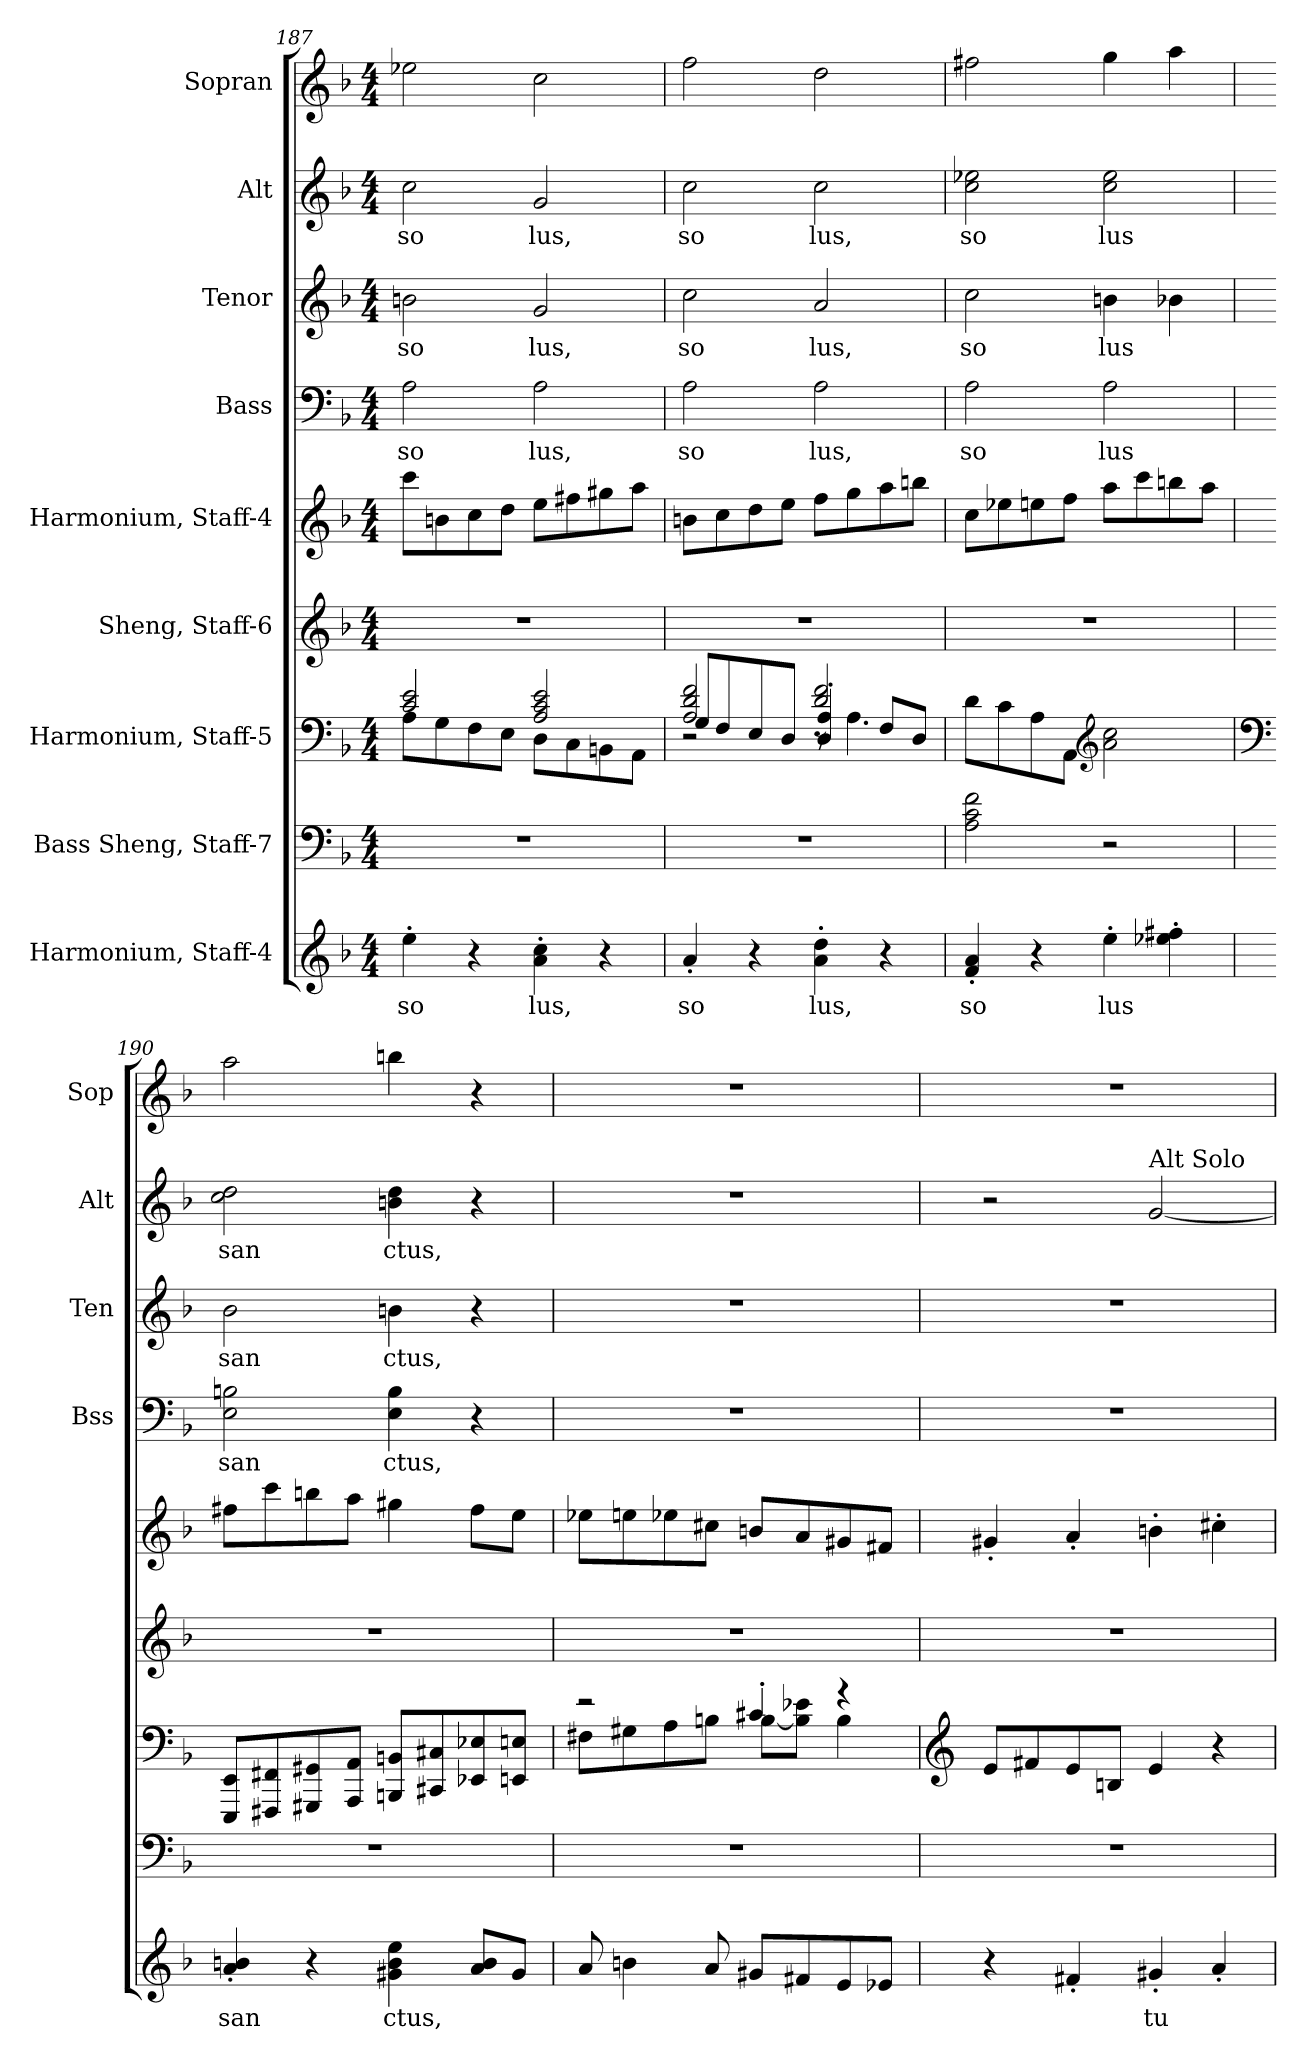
**kern	**text	**kern	**kern	**kern	**kern	**kern	**text	**kern	**text	**kern	**text	**kern
*part9	*part9	*part8	*part7	*part6	*part5	*part4	*part4	*part3	*part3	*part2	*part2	*part1
*staff9	*staff9	*staff8	*staff7	*staff6	*staff5	*staff4	*staff4	*staff3	*staff3	*staff2	*staff2	*staff1
*I"Harmonium, Staff-4	*	*I"Bass Sheng, Staff-7	*I"Harmonium, Staff-5	*I"Sheng, Staff-6	*I"Harmonium, Staff-4	*I"Bass	*	*I"Tenor	*	*I"Alt	*	*I"Sopran
*	*	*	*	*	*	*I'Bss	*	*I'Ten	*	*I'Alt	*	*I'Sop
!!LO:PB:g=z
*clefG2	*	*clefF4	*clefF4	*clefG2	*clefG2	*clefF4	*	*clefG2	*	*clefG2	*	*clefG2
*	*	*	*	*	*	*	*	*ITrd4c7	*	*ITrd2c3	*	*ITrd2c3
*k[b-]	*	*k[b-]	*k[b-]	*k[b-]	*k[b-]	*k[b-]	*	*k[b-e-]	*	*k[f#c#]	*	*k[f#c#]
*M4/4	*	*M4/4	*M4/4	*M4/4	*M4/4	*M4/4	*	*M4/4	*	*M4/4	*	*M4/4
=187	=187	=187	=187	=187	=187	=187	=187	=187	=187	=187	=187	=187
*	*	*	*^	*	*	*	*	*	*	*	*	*
4ee'\	so	1r	2c/ 2e/	8A\L	1r	8ccc\L	2A\	so	2en\	so	2a\	so	2ccn\
.	.	.	.	8G\	.	8bn\	.	.	.	.	.	.	.
4r	.	.	.	8F\	.	8cc\	.	.	.	.	.	.	.
.	.	.	.	8E\J	.	8dd\J	.	.	.	.	.	.	.
4a\' 4cc\'	lus,	.	2A/ 2c/ 2e/	8D\L	.	8ee\L	2A\	lus,	2c/	lus,	2e/	lus,	2a\
.	.	.	.	8C\	.	8ff#X\	.	.	.	.	.	.	.
4r	.	.	.	8BBn\	.	8gg#X\	.	.	.	.	.	.	.
.	.	.	.	8AA\J	.	8aa\J	.	.	.	.	.	.	.
=188	=188	=188	=188	=188	=188	=188	=188	=188	=188	=188	=188	=188	=188
*	*	*	*	*^	*	*	*	*	*	*	*	*	*
4a'/	so	1r	2A/ 2d/ 2f/	2r	8G/L	1r	8bn\L	2A\	so	2f\	so	2a\	so	2dd\
.	.	.	.	.	8F/	.	8cc\	.	.	.	.	.	.	.
4r	.	.	.	.	8E/	.	8dd\	.	.	.	.	.	.	.
.	.	.	.	.	8D/J	.	8ee\J	.	.	.	.	.	.	.
4a\' 4dd\'	lus,	.	2d/ 2f/	8r	4D/' 4A/'	.	8ff\L	2A\	lus,	2d/	lus,	2a\	lus,	2b\
.	.	.	.	4.A\	.	.	8gg\	.	.	.	.	.	.	.
4r	.	.	.	.	8F/L	.	8aa\	.	.	.	.	.	.	.
.	.	.	.	.	8D/J	.	8bbn\J	.	.	.	.	.	.	.
*	*	*	*v	*v	*v	*	*	*	*	*	*	*	*	*
=189	=189	=189	=189	=189	=189	=189	=189	=189	=189	=189	=189	=189
4f/' 4a/'	so	2A\ 2c\ 2f\	8d\L	1r	8cc\L	2A\	so	2f\	so	2a\ 2ccn\	so	2dd#X\
.	.	.	8c\	.	8ee-X\	.	.	.	.	.	.	.
4r	.	.	8A\	.	8een\	.	.	.	.	.	.	.
.	.	.	8AA\J	.	8ff\J	.	.	.	.	.	.	.
*	*	*	*clefG2	*	*	*	*	*	*	*	*	*
4ee'\	lus	2r	2a\ 2cc\	.	8aa\L	2A\	lus	4en\	lus	2a\ 2cc\	lus	4ee\
.	.	.	.	.	8ccc\	.	.	.	.	.	.	.
4ee-X\' 4ff#X\'	.	.	.	.	8bbn\	.	.	4e-X\	.	.	.	4ff#\
.	.	.	.	.	8aa\J	.	.	.	.	.	.	.
!!LO:PB:g=z
=190	=190	=190	=190	=190	=190	=190	=190	=190	=190	=190	=190	=190
*	*	*	*clefF4	*	*	*	*	*	*	*	*	*
4a/' 4bn/'	san	1r	8EEE/ 8EE/L	1r	8ff#X\L	2E\ 2Bn\	san	2e-\	san	2a\ 2b\	san	2ff#\
.	.	.	8FFF#X/ 8FF#X/	.	8ccc\	.	.	.	.	.	.	.
4r	.	.	8GGG#X/ 8GG#X/	.	8bbn\	.	.	.	.	.	.	.
.	.	.	8AAA/ 8AA/J	.	8aa\J	.	.	.	.	.	.	.
4g#X\ 4b\ 4ee\	ctus,	.	8BBBn/ 8BBn/L	.	4gg#X\	4E\ 4B\	ctus,	4en\	ctus,	4g#X\ 4b\	ctus,	4gg#X\
.	.	.	8CC#X/ 8C#X/	.	.	.	.	.	.	.	.	.
8a/ 8b/L	.	.	8EE-X/ 8E-X/	.	8ff#\L	4r	.	4r	.	4r	.	4r
8g#/J	.	.	8EEn/ 8En/J	.	8ee\J	.	.	.	.	.	.	.
=191	=191	=191	=191	=191	=191	=191	=191	=191	=191	=191	=191	=191
*	*	*	*^	*	*	*	*	*	*	*	*	*
8a/	.	1r	2r	8F#X\L	1r	8ee-X\L	1r	.	1r	.	1r	.	1r
4bn\	.	.	.	8G#X\	.	8een\	.	.	.	.	.	.	.
.	.	.	.	8A\	.	8ee-X\	.	.	.	.	.	.	.
8a/	.	.	.	8Bn\J	.	8cc#X\J	.	.	.	.	.	.	.
8g#X/L	.	.	4c#X'/	[8B\L	.	8bn/L	.	.	.	.	.	.	.
8f#X/	.	.	.	8B\] 8e-X\J	.	8a/	.	.	.	.	.	.	.
8e/	.	.	4r	4B\	.	8g#X/	.	.	.	.	.	.	.
8e-X/J	.	.	.	.	.	8f#X/J	.	.	.	.	.	.	.
*	*	*	*v	*v	*	*	*	*	*	*	*	*	*
=192	=192	=192	=192	=192	=192	=192	=192	=192	=192	=192	=192	=192
*	*	*	*clefG2	*	*	*	*	*	*	*	*	*
4r	.	1r	8e/L	1r	4g#X'/	1r	.	1r	.	2r	.	1r
.	.	.	8f#X/	.	.	.	.	.	.	.	.	.
4f#X'/	.	.	8e/	.	4a'/	.	.	.	.	.	.	.
.	.	.	8Bn/J	.	.	.	.	.	.	.	.	.
!	!	!	!	!	!	!	!	!	!	!LO:TX:a:t=Alt Solo	!	!
4g#X'/	tu	.	4e/	.	4bn'\	.	.	.	.	[2e/	.	.
4a'/	.	.	4r	.	4cc#X'\	.	.	.	.	.	.	.
=	=	=	=	=	=	=	=	=	=	=	=	=
*-	*-	*-	*-	*-	*-	*-	*-	*-	*-	*-	*-	*-
